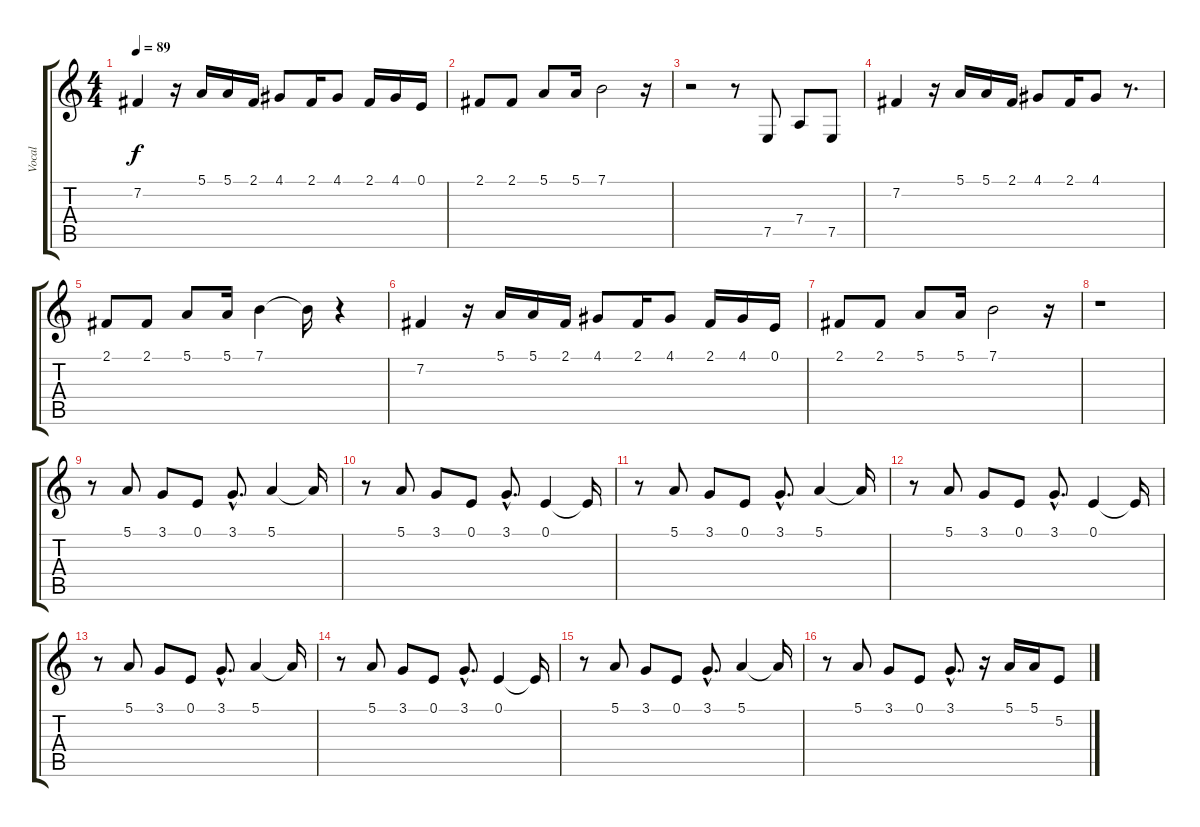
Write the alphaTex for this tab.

\track ("Vocal" "Vocal") {instrument synthvoice}
\staff {score tabs}
\tuning (E4 B3 G3 D3 A2 E2) {hide}
\ts (4 4)
\tempo 89
\clef g2
\ks c
7.2.4{dy f} r.16 5.1.16 5.1.16 2.1.16 4.1.8 2.1.16 4.1.8 2.1.16 4.1.16 0.1.16 |
2.1.8 2.1.8 5.1.8 5.1.16 7.1.2 r.16 |
r.2 r.8 7.5.8 7.4.8 7.5.8 |
7.2.4 r.16 5.1.16 5.1.16 2.1.16 4.1.8 2.1.16 4.1.8 r.8{d} |
2.1.8 2.1.8 5.1.8 5.1.16 7.1.4 7.1{t}.16 r.4 |
7.2.4 r.16 5.1.16 5.1.16 2.1.16 4.1.8 2.1.16 4.1.8 2.1.16 4.1.16 0.1.16 |
2.1.8 2.1.8 5.1.8 5.1.16 7.1.2 r.16 |
r.1 |
r.8 5.1.8 3.1.8 0.1.8 3.1{hac}.8{d} 5.1.4 5.1{t}.16 |
r.8 5.1.8 3.1.8 0.1.8 3.1{hac}.8{d} 0.1.4 0.1{t}.16 |
r.8 5.1.8 3.1.8 0.1.8 3.1{hac}.8{d} 5.1.4 5.1{t}.16 |
r.8 5.1.8 3.1.8 0.1.8 3.1{hac}.8{d} 0.1.4 0.1{t}.16 |
r.8 5.1.8 3.1.8 0.1.8 3.1{hac}.8{d} 5.1.4 5.1{t}.16 |
r.8 5.1.8 3.1.8 0.1.8 3.1{hac}.8{d} 0.1.4 0.1{t}.16 |
r.8 5.1.8 3.1.8 0.1.8 3.1{hac}.8{d} 5.1.4 5.1{t}.16 |
r.8 5.1.8 3.1.8 0.1.8 3.1{hac}.8{d} r.16 5.1.16 5.1.16 5.2.8
